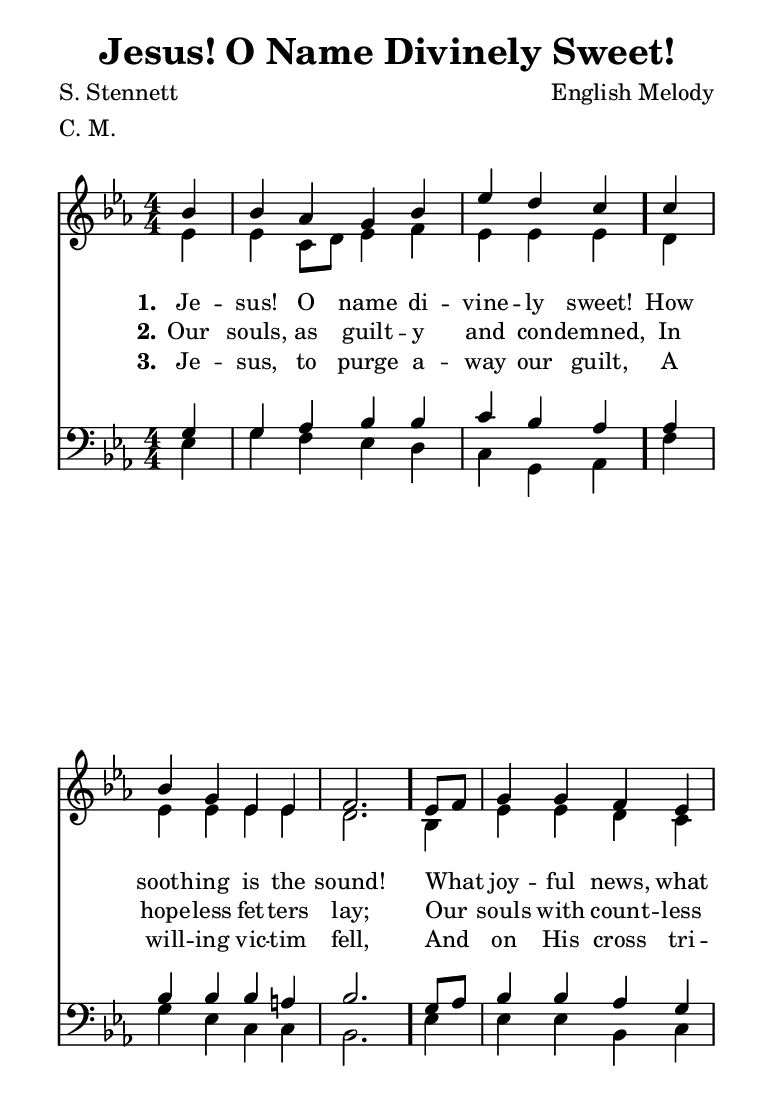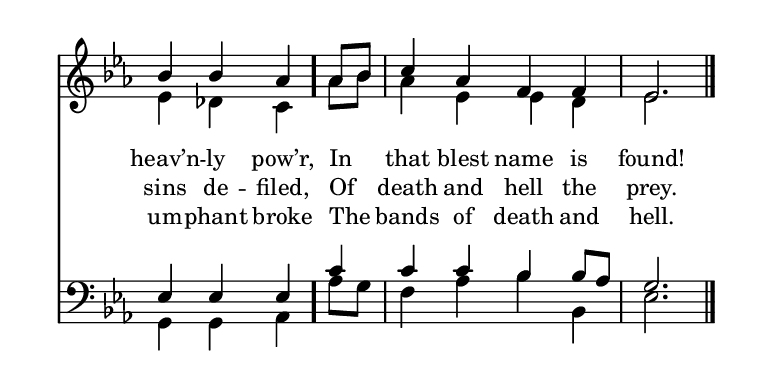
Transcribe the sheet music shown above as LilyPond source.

\include "common/global.ily"
\paper {
  \include "common/paper.ily"
  ragged-last-bottom = ##t
  systems-per-page = ##f
  system-count = #(cond (is-eogsized 2) (#t #f))
}

\header{
  hymnnumber = "170"
  title = "Jesus! O Name Divinely Sweet!"
  tunename = "Mendip"
  meter = "C. M."
  poet = "S. Stennett"
  composer = "English Melody"
  %copyright = ""
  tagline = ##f
}

global = {
  \include "common/overrides.ily"
  \override Staff.TimeSignature.style = #'numbered
  \time 4/4
  \override Score.MetronomeMark.transparent = ##t % hide all fermata changes too
  \tempo 4=80
  \key ees \major
  \partial 4
  \autoBeamOff
}

notesSoprano = {
\global
\relative c'' {

  bes4 | bes aes g bes | ees d c
  c4 | bes g ees ees | f2.
  ees8[ f] | g4 g f ees | bes' bes aes
  aes8[ bes] | c4 aes f f | ees2.

  \bar "|."

}
}

notesAlto = {
\global
\relative e' {

  ees4 | ees c8[ d] ees4 f | ees ees ees
  d4 | ees ees ees ees | d2.
  bes4 | ees ees d c | ees des c
  aes'8[ bes] | aes4 ees ees d | ees2.

}
}

notesTenor = {
\global
\relative a {

  g4 | g aes bes bes | c bes aes
  aes4 | bes bes bes a | bes2.
  g8[ aes] | bes4 bes aes g | ees ees ees
  c'4 | c c bes bes8[ aes] | g2.

}
}

notesBass = {
\global
\relative f {

  ees4 | g f ees d | c g aes
  f'4 | g ees c c | bes2.
  ees4 | ees ees bes c | g g aes
  aes'8[ g] | f4 aes bes bes, | ees2.

}
}

wordsA = \lyricmode {
\set stanza = "1."

Je -- sus! O name di -- vine -- ly sweet! \bar "."
How sooth -- ing is the sound! \bar "."
What joy -- ful news, what heav’n -- ly pow’r, \bar "."
In that blest name is found! \bar "."

}

wordsB = \lyricmode {
\set stanza = "2."

Our souls, as guilt -- y and con -- demned,
In hope -- less fet -- ters lay;
Our souls with count -- less sins de -- filed,
Of death and hell the prey.

}

wordsC = \lyricmode {
\set stanza = "3."

Je -- sus, to purge a -- way our guilt,
A will -- ing vic -- tim fell,
And on His cross tri -- um -- phant broke
The bands of death and hell.

}

\score {
  \context ChoirStaff <<
    \context Staff = upper <<
      \set ChoirStaff.systemStartDelimiter = #'SystemStartBar
      \context Voice  = sopranos { \voiceOne << \notesSoprano >> }
      \context Voice  = altos { \voiceTwo << \notesAlto >> }
      \context Lyrics = one   \lyricsto sopranos \wordsA
      \context Lyrics = two   \lyricsto sopranos \wordsB
      \context Lyrics = three \lyricsto sopranos \wordsC
    >>
    \context Staff = men <<
      \clef bass
      \context Voice  = tenors { \voiceOne << \notesTenor >> }
      \context Voice  = basses { \voiceTwo << \notesBass >> }
    >>
  >>
  \layout {
    \include "common/layout.ily"
  }
  \midi{
    \include "common/midi.ily"
  }
}

\version "2.19.49"  % necessary for upgrading to future LilyPond versions.

% vi:set et ts=2 sw=2 ai nocindent syntax=lilypond:
